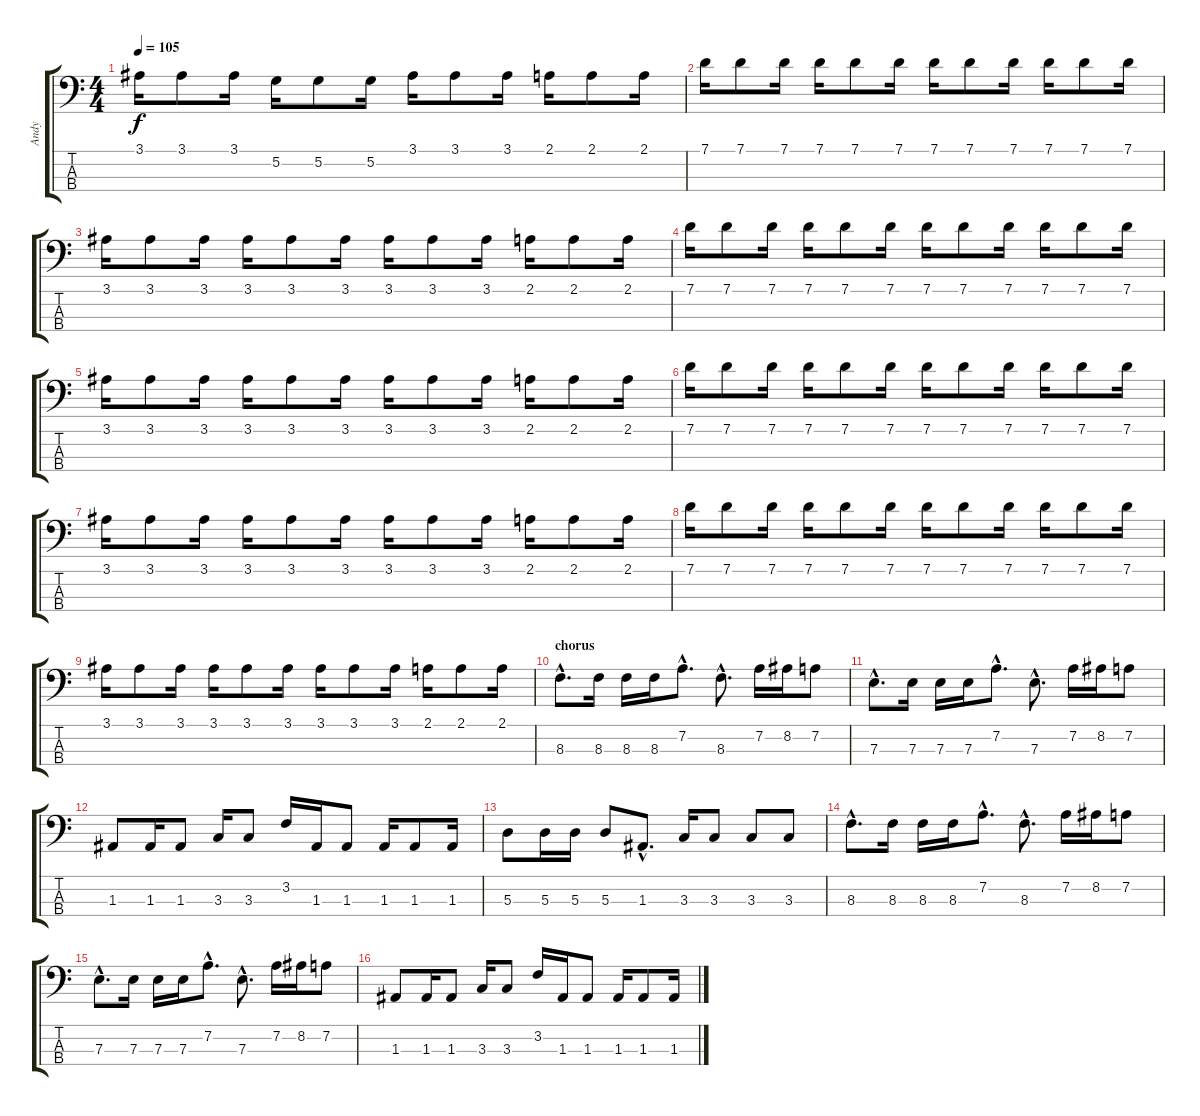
\track ("Andy" "Andy") {instrument electricbasspick}
\staff {score tabs}
\tuning (G2 D2 A1 D1) {hide}
\ts (4 4)
\tempo 105
\clef f4
\ks c
3.1.16{dy f} 3.1.8 3.1.16 5.2.16 5.2.8 5.2.16 3.1.16 3.1.8 3.1.16 2.1.16 2.1.8 2.1.16 |
7.1.16 7.1.8 7.1.16 7.1.16 7.1.8 7.1.16 7.1.16 7.1.8 7.1.16 7.1.16 7.1.8 7.1.16 |
3.1.16 3.1.8 3.1.16 3.1.16 3.1.8 3.1.16 3.1.16 3.1.8 3.1.16 2.1.16 2.1.8 2.1.16 |
7.1.16 7.1.8 7.1.16 7.1.16 7.1.8 7.1.16 7.1.16 7.1.8 7.1.16 7.1.16 7.1.8 7.1.16 |
3.1.16 3.1.8 3.1.16 3.1.16 3.1.8 3.1.16 3.1.16 3.1.8 3.1.16 2.1.16 2.1.8 2.1.16 |
7.1.16 7.1.8 7.1.16 7.1.16 7.1.8 7.1.16 7.1.16 7.1.8 7.1.16 7.1.16 7.1.8 7.1.16 |
3.1.16 3.1.8 3.1.16 3.1.16 3.1.8 3.1.16 3.1.16 3.1.8 3.1.16 2.1.16 2.1.8 2.1.16 |
7.1.16 7.1.8 7.1.16 7.1.16 7.1.8 7.1.16 7.1.16 7.1.8 7.1.16 7.1.16 7.1.8 7.1.16 |
3.1.16 3.1.8 3.1.16 3.1.16 3.1.8 3.1.16 3.1.16 3.1.8 3.1.16 2.1.16 2.1.8 2.1.16 |
\section ("" "chorus")
8.3{hac}.8{d} 8.3.16 8.3.16 8.3.16 7.2{hac}.8{d} 8.3{hac}.8{d} 7.2.16 8.2.16 7.2.8 |
7.3{hac}.8{d} 7.3.16 7.3.16 7.3.16 7.2{hac}.8{d} 7.3{hac}.8{d} 7.2.16 8.2.16 7.2.8 |
1.3.8 1.3.16 1.3.8 3.3.16 3.3.8 3.2.16 1.3.16 1.3.8 1.3.16 1.3.8 1.3.16 |
5.3.8 5.3.16 5.3.16 5.3.8 1.3{hac}.8{d} 3.3.16 3.3.8 3.3.8 3.3.8 |
8.3{hac}.8{d} 8.3.16 8.3.16 8.3.16 7.2{hac}.8{d} 8.3{hac}.8{d} 7.2.16 8.2.16 7.2.8 |
7.3{hac}.8{d} 7.3.16 7.3.16 7.3.16 7.2{hac}.8{d} 7.3{hac}.8{d} 7.2.16 8.2.16 7.2.8 |
1.3.8 1.3.16 1.3.8 3.3.16 3.3.8 3.2.16 1.3.16 1.3.8 1.3.16 1.3.8 1.3.16
